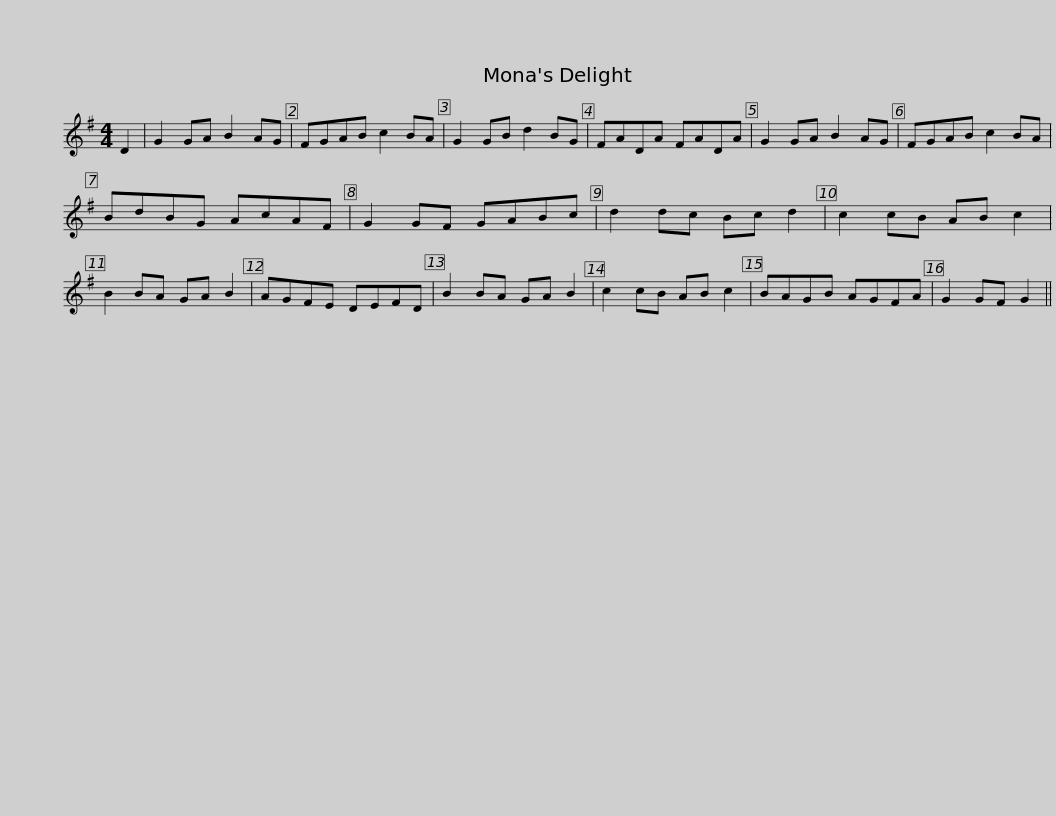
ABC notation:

X:1
L:1/8
M:4/4
I:linebreak $
K:G
V:1 treble
V:1
 D2 | G2 GA B2 AG | FGAB c2 BA | G2 GB d2 BG | FADA FADA | %5
 G2 GA B2 AG | FGAB c2 BA |$ BdBG AcAF | G2 GF GABc | d2 dc Bc d2 | %10
 c2 cB AB c2 | B2 BA GA B2 | AGFE DEFD |$ B2 BA GA B2 | c2 cB AB c2 | %15
 BAGB AGFA | G2 GF G2 || %17
